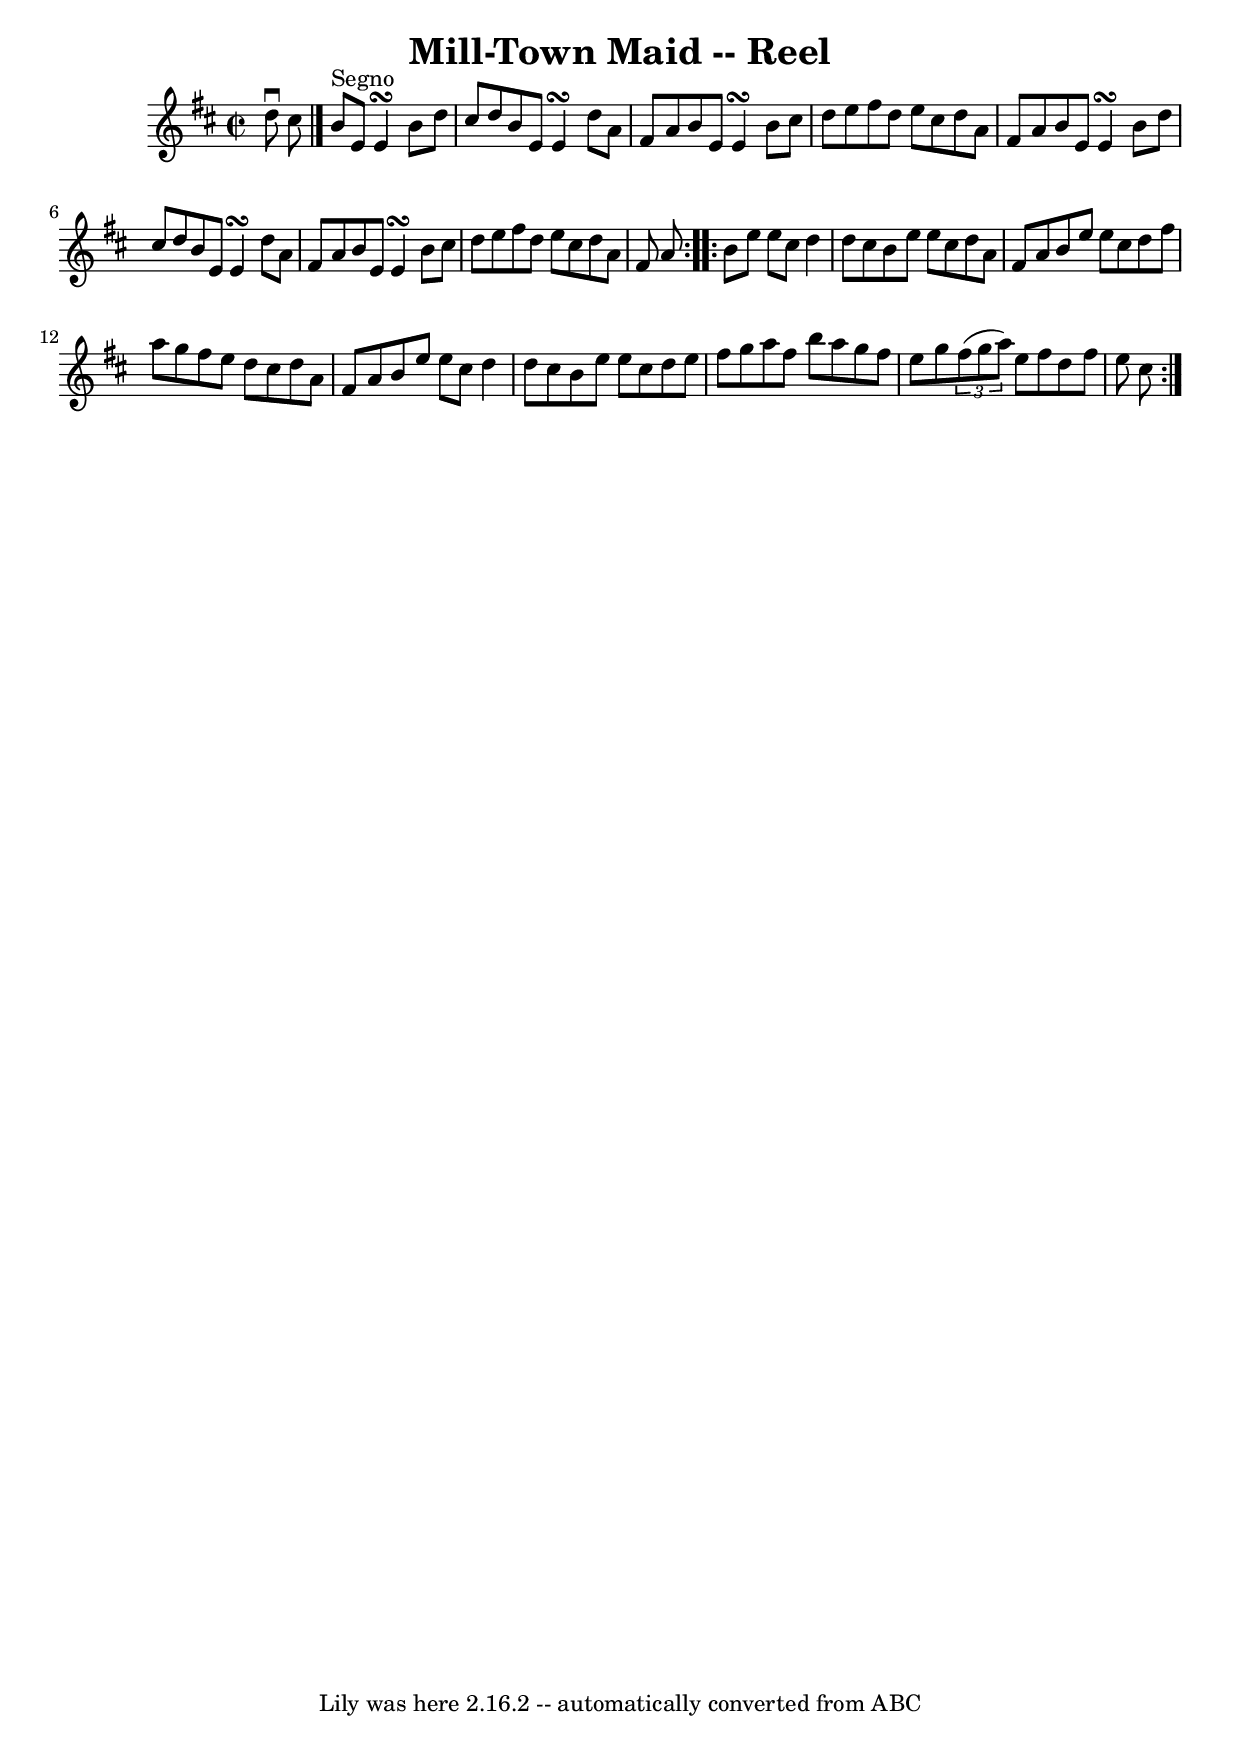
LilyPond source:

\version "2.16.2"
\include "Mammoth.ily"
\header {
	%% book = "Ryan's Mammoth Collection"
	crossRefNumber = "1"
	footnotes = ""
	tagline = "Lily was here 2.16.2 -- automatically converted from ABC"
	title = "Mill-Town Maid -- Reel"
}
voicedefault =  {


\repeat volta 2 {
\override Staff.TimeSignature #'style = #'C
 \time 2/2 
\key a \mixolydian d''8^\downbow cis''8    \bar "|." b'8 
^"Segno" e'8 e'4\turn b'8 d''8 cis''8 d''8  |
 b'8    
e'8 e'4\turn d''8 a'8 fis'8 a'8  |
 b'8 e'8 e'4 
\turn b'8 cis''8 d''8 e''8  |
 fis''8 d''8 e''8    
cis''8 d''8 a'8 fis'8 a'8  |
 b'8 e'8 e'4\turn    
b'8 d''8 cis''8 d''8  |
 b'8 e'8 e'4\turn d''8 a'8 
 fis'8 a'8  |
 b'8 e'8 e'4\turn b'8 cis''8 d''8    
e''8  |
 fis''8 d''8 e''8 cis''8 d''8 a'8 fis'8    
a'8  }     \repeat volta 2 { b'8 e''8 e''8 cis''8 d''4 d''8    
cis''8  |
 b'8 e''8 e''8 cis''8 d''8 a'8 fis'8 a'8 
 |
 b'8 e''8 e''8 cis''8 d''8 fis''8 a''8 g''8  
|
 fis''8 e''8 d''8 cis''8 d''8 a'8 fis'8 a'8  
|
 b'8 e''8 e''8 cis''8 d''4 d''8 cis''8  |
  
 b'8 e''8 e''8 cis''8 d''8 e''8 fis''8 g''8  |
   
a''8 fis''8 b''8 a''8 g''8 fis''8 e''8 g''8  |
   
\times 2/3 { fis''8 (g''8 a''8) } e''8 fis''8 d''8 fis''8 
 e''8 cis''8    }   
}

\score{
    <<

	\context Staff="default"
	{
	    \voicedefault 
	}

    >>
	\layout {
	}
	\midi {}
}
